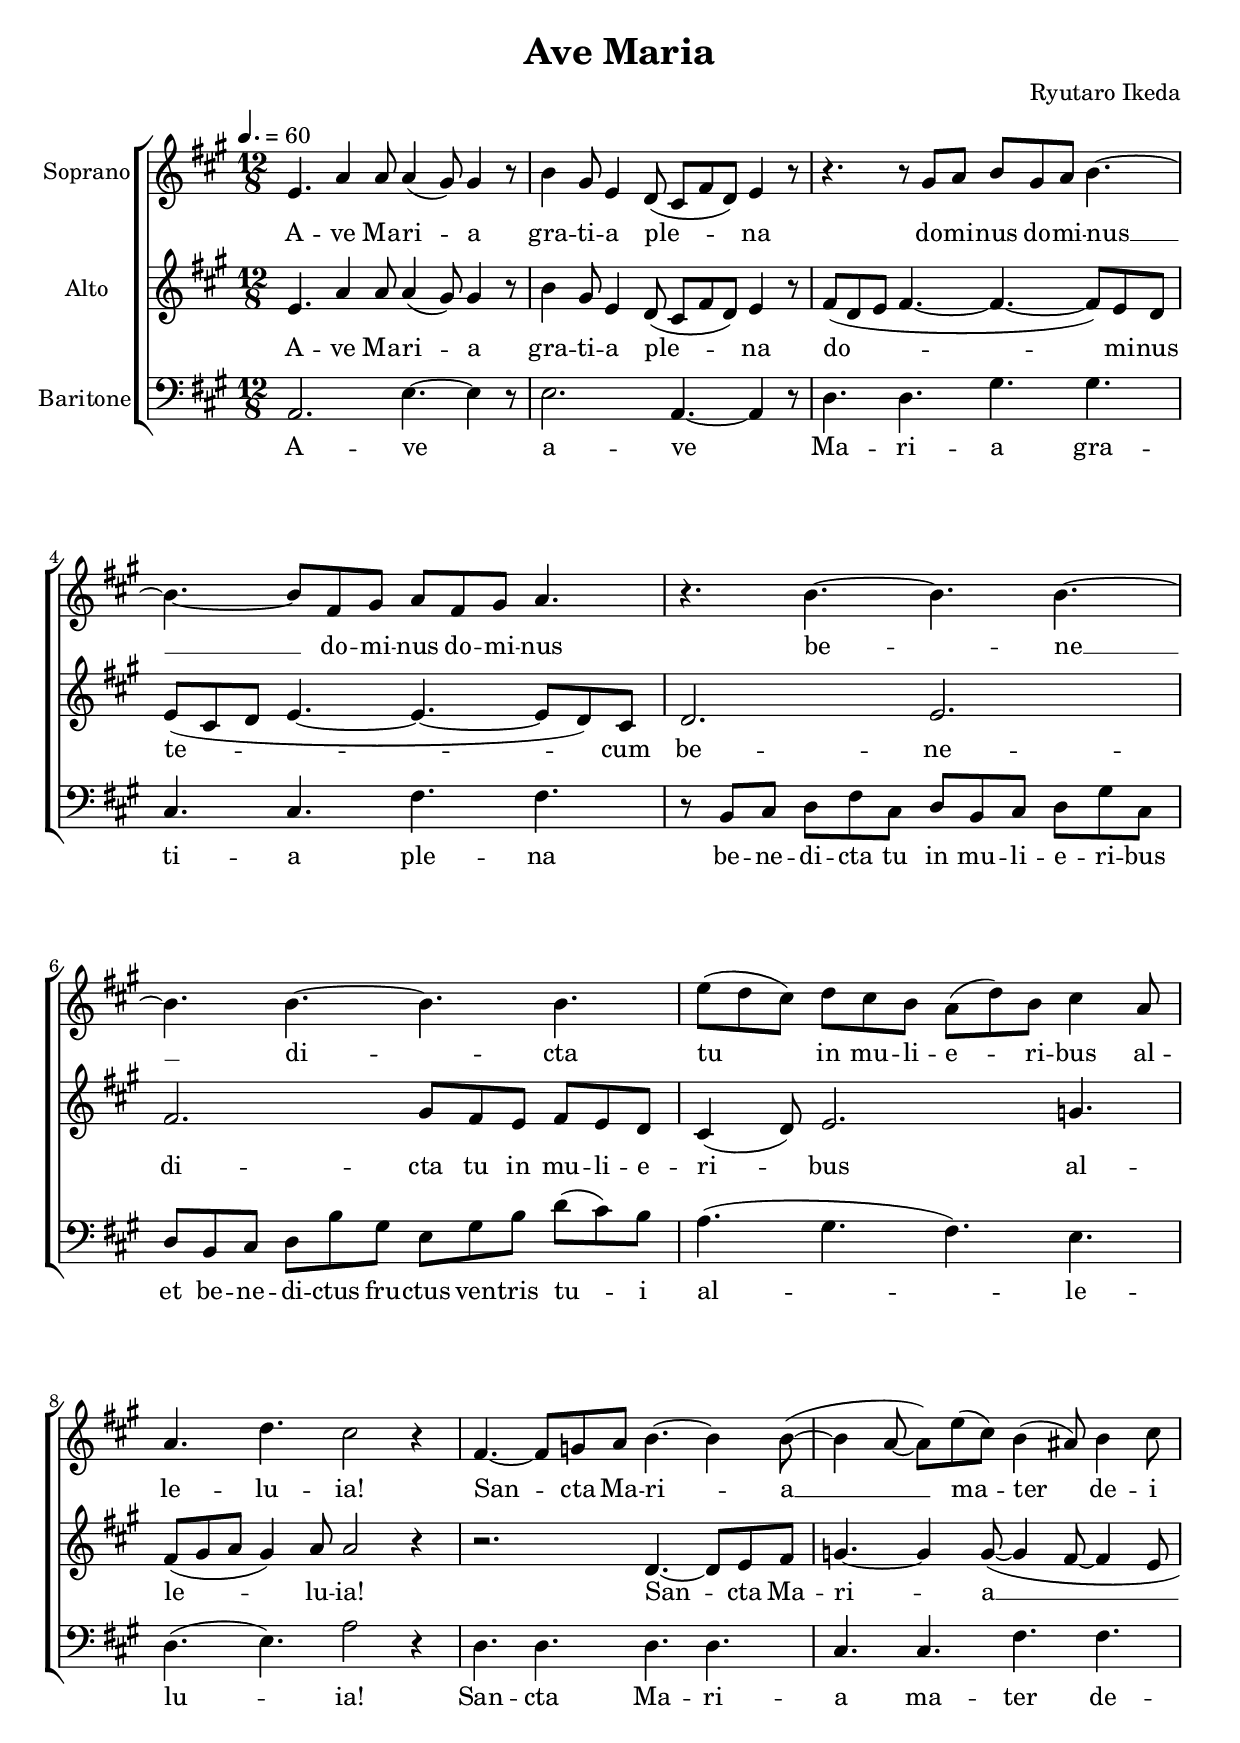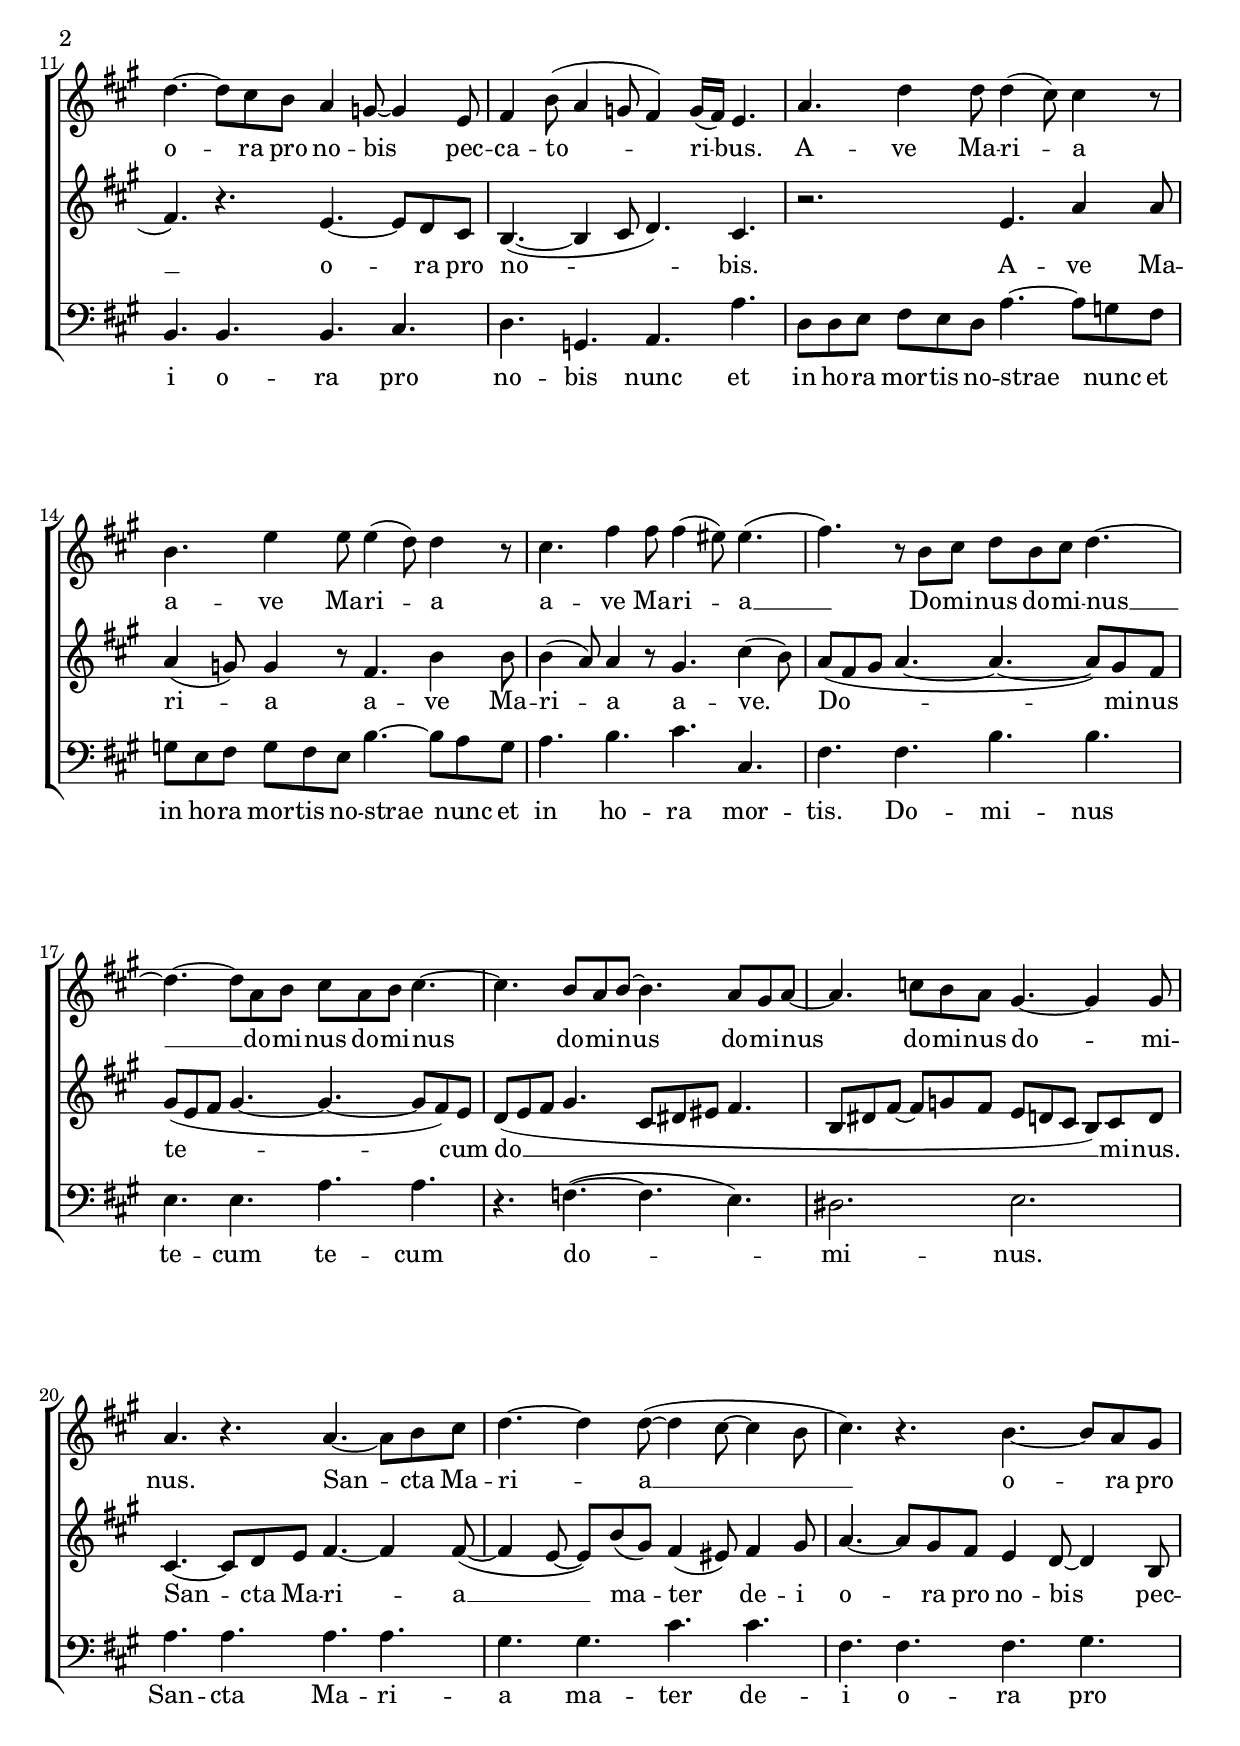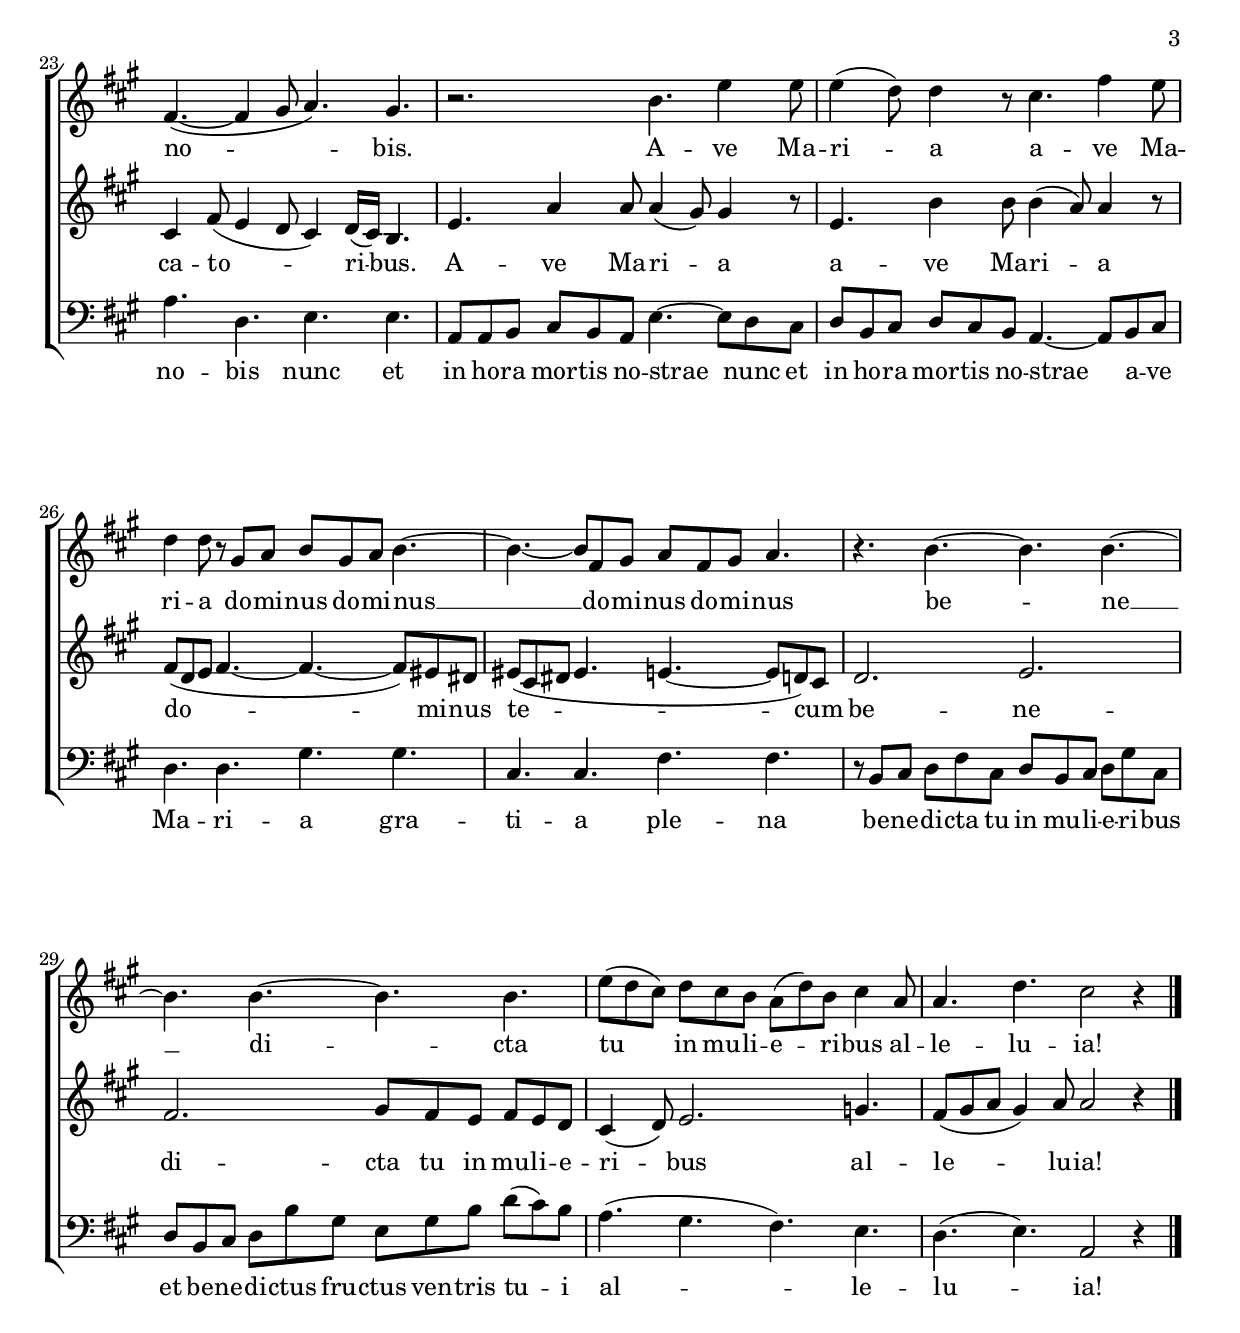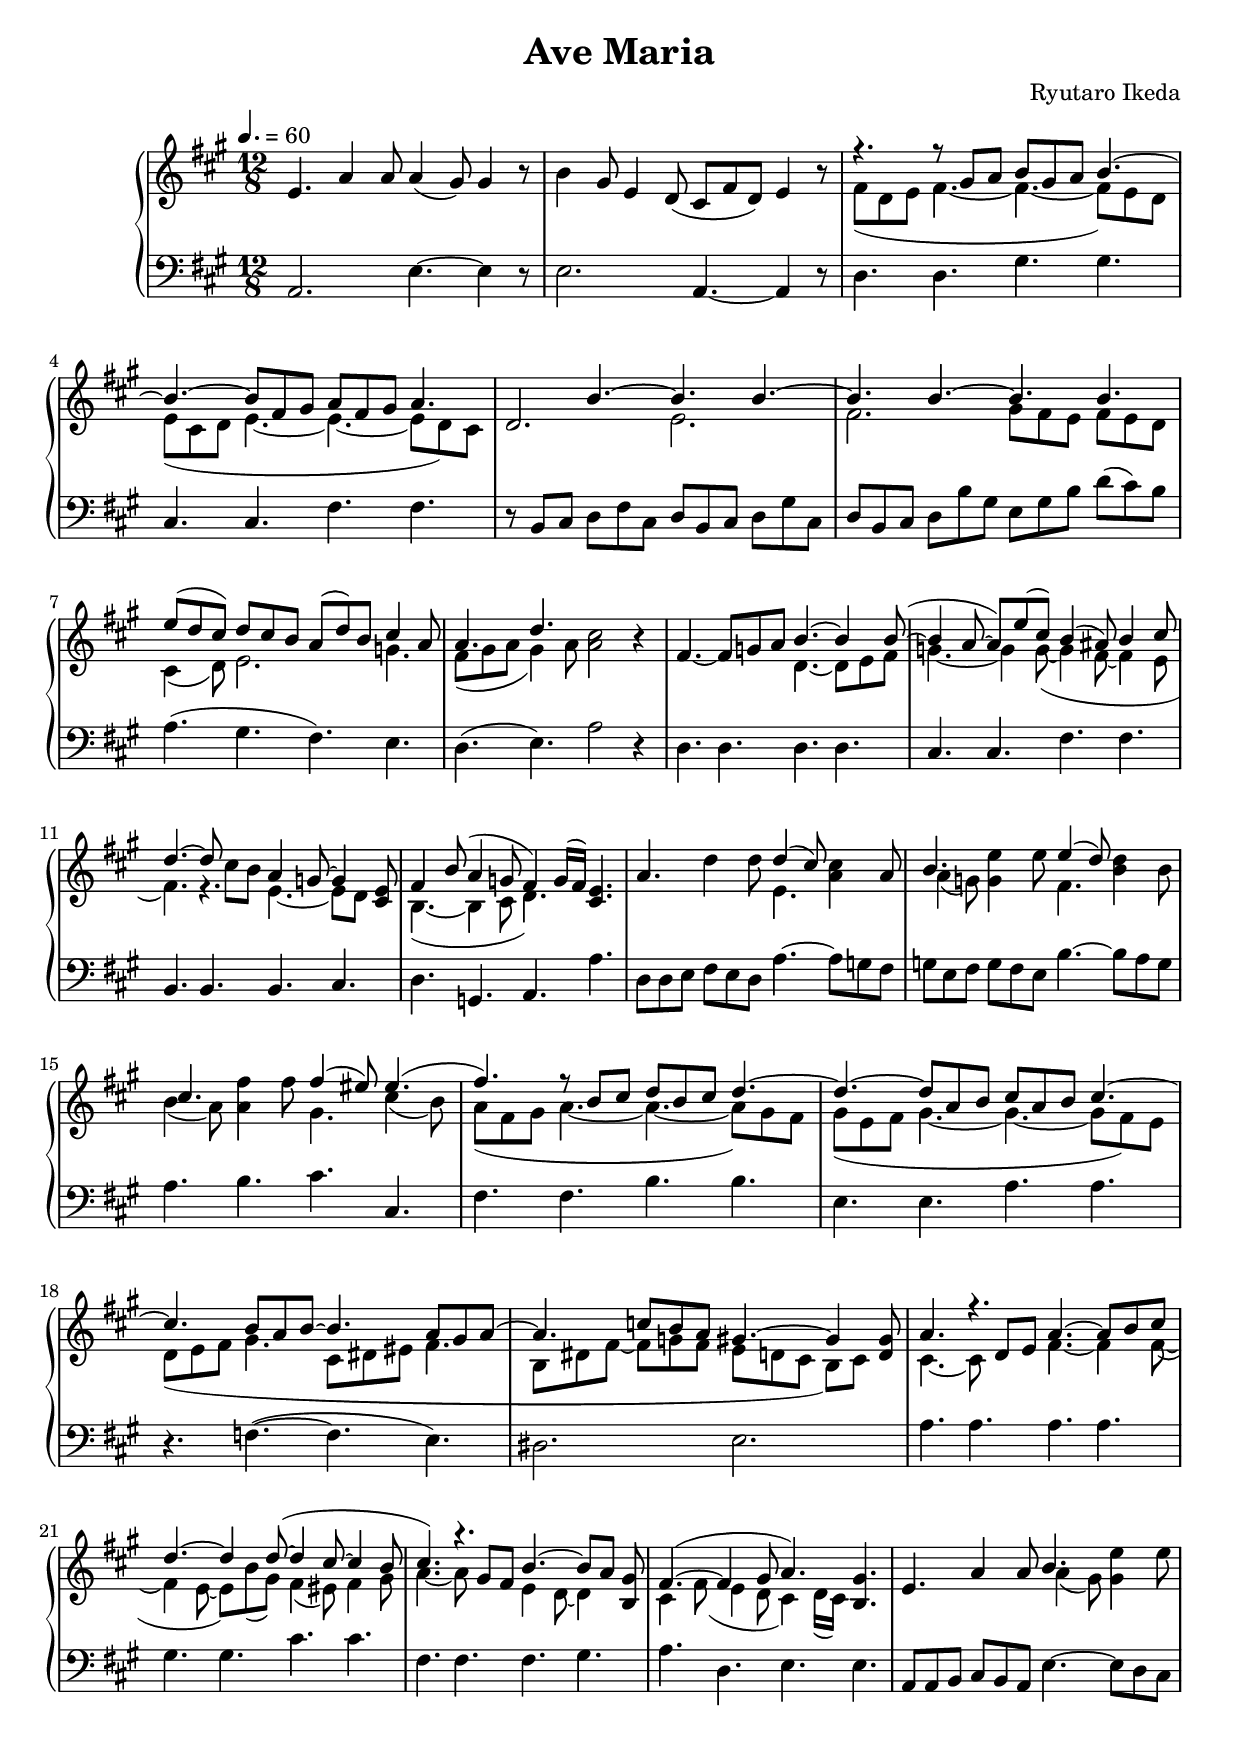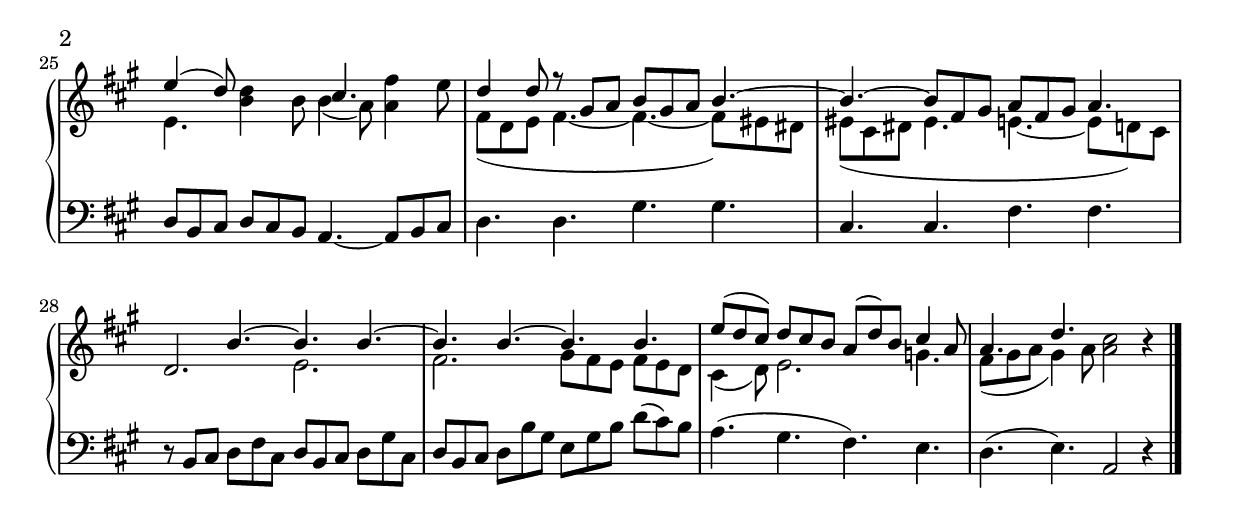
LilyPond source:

\version "2.18.2"

speed = 60

normal_tempo = {
	\time 12/8
	\tempo 4. = \speed
}

global = {
	\key a \major
	\normal_tempo
}

soprano_music = \relative c' {
	e4. a4 a8 a4( gis8) gis4 r8 |
	b4 gis8 e4 d8( cis8 fis8 d8) e4 r8 |

	r4. r8 gis8 a8 b8 gis8 a8 b4.~ |
	b4.~ b8 fis8 gis8 a8 fis8 gis8 a4. |

	r4. b4.~ b4. b4.~ |
	b4. b4.~ b4. b4. |
	e8( d8 cis8) d8 cis8 b8 a8( d8) b8 cis4 a8 |
	a4. d4. cis2 r4 |

	fis,4.~ fis8 g8 a8 b4.~ b4 b8~( |
	b4 a8~ a8) e'8( cis8) b4( ais8) b4 cis8 |
	d4.~ d8 cis8 b8 a4 g8~ g4 e8 |
	fis4 b8( a4 g8 fis4)  g16( fis16) e4. |

	a4. d4 d8 d4( cis8) cis4 r8 |
	b4. e4 e8 e4( d8) d4 r8 |
	cis4. fis4 fis8 fis4( eis8) eis4.( |

	fis4.) r8 b,8 cis8 d8 b8 cis8 d4.~ |
	d4.~ d8 a8 b8 cis8 a8 b8 cis4.~ |

	cis4. b8 a8 b8~ b4. a8 gis8 a8~ |
	a4. c8 b8 a8 gis4.~ gis4 gis8 |

	a4. r4. a4.~ a8 b8 cis8 |
	d4.~ d4 d8(~ d4 cis8~ cis4 b8 |
	cis4.) r4. b4.~ b8 a8 gis8 |
	fis4.~( fis4 gis8 a4.) gis4. |

	r2. b4. e4 e8 |
	e4( d8) d4 r8 cis4. fis4 e8 |

	d4 d8 r8 gis,8 a8 b8 gis8 a8 b4.~ |
	b4.~ b8 fis8 gis8 a8 fis8 gis8 a4. |

	r4. b4.~ b4. b4.~ |
	b4. b4.~ b4. b4. |
	e8( d8 cis8) d8 cis8 b8 a8( d8) b8 cis4 a8 |
	a4. d4. cis2 r4 \bar "|."

}

soprano_words = \lyricmode {
	A -- ve Ma -- ri -- a
	gra -- ti -- a ple -- na
	do -- mi -- nus do -- mi -- nus __
	do -- mi -- nus do -- mi -- nus
	be -- ne __ di -- cta
	tu in mu -- li -- e -- ri -- bus
	al -- le -- lu -- ia!

	San -- cta Ma -- ri -- a __ ma -- ter de -- i
	o -- ra pro no -- bis pec -- ca -- to -- ri -- bus.

	A -- ve Ma -- ri -- a
	a -- ve Ma -- ri -- a
	a -- ve Ma -- ri -- a __

	Do -- mi -- nus do -- mi -- nus __
	do -- mi -- nus do -- mi -- nus
	do -- mi -- nus do -- mi -- nus
	do -- mi -- nus
	do -- mi -- nus.

	San -- cta Ma -- ri -- a __
	o -- ra pro no -- bis.

	A -- ve Ma -- ri -- a
	a -- ve Ma -- ri -- a

	do -- mi -- nus do -- mi -- nus __
	do -- mi -- nus do -- mi -- nus
	be -- ne __ di -- cta
	tu in mu -- li -- e -- ri -- bus
	al -- le -- lu -- ia!
}

alto_music = \relative c' {

	e4. a4 a8 a4( gis8) gis4 r8 |
	b4 gis8 e4 d8( cis8 fis8 d8) e4 r8 |

	fis8( d8 e8 fis4.~ fis4.~ fis8) e8 d8 |
	e8( cis8 d8 e4.~ e4.~ e8 d8) cis8 |

	d2. e2. |
	fis2. gis8 fis8 e8 fis8 e8 d8 |
	cis4( d8) e2. g4. |
	fis8( gis8 a8 gis4) a8 a2 r4 |

	r2. d,4.~ d8 e8 fis8 |
	g4.~ g4 g8~( g4 fis8~ fis4 e8 |
	fis4.) r4. e4.~ e8 d8 cis8 |
	b4.~( b4 cis8 d4.) cis4. |

	r2. e4. a4 a8 |
	a4( g8) g4 r8 fis4. b4 b8 |
	b4( a8) a4 r8 gis4. cis4( b8) |

	a8( fis8 gis8 a4.~ a4.~ a8) gis8 fis8 |
	gis8( e8 fis8 gis4.~ gis4.~ gis8 fis8) e8 |

	d8( e8 fis8 gis4. cis,8 dis8 eis8 fis4. |
	b,8 dis8 fis8~ fis8 g8 fis8 e8 d8 cis8 b8) cis8 d8 |

	cis4.~ cis8 d8 e8 fis4.~ fis4 fis8~( |
	fis4 e8~ e8) b'8( gis8) fis4( eis8) fis4 gis8 |
	a4.~ a8 gis8 fis8 e4 d8~ d4 b8 |
	cis4 fis8( e4 d8 cis4) d16( cis16) b4. |

	e4. a4 a8 a4( gis8) gis4 r8 |
	e4. b'4 b8 b4( a8) a4 r8 |

	fis8( d8 e8 fis4.~ fis4.~ fis8) eis8 dis8 |
	eis8( cis8 dis8 eis4. e4.~ e8 d8) cis8 |

	d2. e2. |
	fis2. gis8 fis8 e8 fis8 e8 d8 |
	cis4( d8) e2. g4. |
	fis8( gis8 a8 gis4) a8 a2 r4 \bar "|."

}

alto_words = \lyricmode {
	A -- ve Ma -- ri -- a
	gra -- ti -- a ple -- na
	do -- mi -- nus
	te -- cum
	be -- ne -- di -- cta
	tu in mu -- li -- e -- ri -- bus
	al -- le -- lu -- ia!

	San -- cta Ma -- ri -- a __
	o -- ra pro no -- bis.

	A -- ve Ma -- ri -- a
	a -- ve Ma -- ri -- a
	a -- ve.

	Do -- mi -- nus
	te -- cum
	do __ mi -- nus.

	San -- cta Ma -- ri -- a __ ma -- ter de -- i
	o -- ra pro no -- bis pec -- ca -- to -- ri -- bus.

	A -- ve Ma -- ri -- a
	a -- ve Ma -- ri -- a

	do -- mi -- nus
	te -- cum
	be -- ne -- di -- cta
	tu in mu -- li -- e -- ri -- bus
	al -- le -- lu -- ia!

}

baritone_music = \relative c {

	a2. e'4.~ e4 r8 |
	e2. a,4.~ a4 r8 |

	d4. d4. gis4. gis4. |
	cis,4. cis4. fis4. fis4. |

	r8 b,8 cis8 d8 fis8 cis8 d8 b8 cis8 d8 gis8 cis,8 |
	d8 b8 cis8 d8 b'8 gis8 e8 gis8 b8 d8( cis8) b8 |
	a4.( gis4. fis4.) e4. |
	d4.( e4.) a2 r4 |

	d,4. d4. d4. d4. |
	cis4. cis4. fis4. fis4. |
	b,4. b4. b4. cis4. |
	d4. g,4. a4. a'4. |

	d,8 d8 e8 fis8 e8 d8 a'4.~ a8 g8 fis8 |
	g8 e8 fis8 g8 fis8 e8 b'4.~ b8 a8 g8 |
	a4. b4. cis4. cis,4. |

	fis4. fis4. b4. b4. |
	e,4. e4. a4. a4. |
	r4. f4.~( f4. e4.) |
	dis2. e2. |

	a4. a4. a4. a4. |
	gis4. gis4. cis4. cis4. |
	fis,4. fis4. fis4. gis4. |
	a4. d,4. e4. e4. |

	a,8 a8 b8 cis8 b8 a8 e'4.~ e8 d8 cis8 |
	d8 b8 cis8 d8 cis8 b8 a4.~ a8 b8 cis8 |
	d4. d4. gis4. gis4. |
	cis,4. cis4. fis4. fis4. |

	r8 b,8 cis8 d8 fis8 cis8 d8 b8 cis8 d8 gis8 cis,8 |
	d8 b8 cis8 d8 b'8 gis8 e8 gis8 b8 d8( cis8) b8 |
	a4.( gis4. fis4.) e4. |
	d4.( e4.) a,2 r4 \bar "|."

}

baritone_words = \lyricmode {
	A -- ve a -- ve
	Ma -- ri -- a gra -- ti -- a ple -- na
	be -- ne -- di -- cta tu in mu -- li -- e -- ri -- bus
	et be -- ne -- di -- ctus fru -- ctus ven -- tris tu -- i
	al -- le -- lu -- ia!

	San -- cta Ma -- ri -- a
	ma -- ter de -- i
	o -- ra pro no -- bis nunc et
	in ho -- ra mor -- tis no -- strae nunc et
	in ho -- ra mor -- tis no -- strae nunc et
	in ho -- ra mor -- tis.

	Do -- mi -- nus te -- cum te -- cum
	do -- mi -- nus.

	San -- cta Ma -- ri -- a ma -- ter de -- i
	o -- ra pro no -- bis nunc et

	in ho -- ra mor -- tis no -- strae nunc et
	in ho -- ra mor -- tis no -- strae a -- ve

	Ma -- ri -- a gra -- ti -- a ple -- na
	be -- ne -- di -- cta tu in mu -- li -- e -- ri -- bus
	et be -- ne -- di -- ctus fru -- ctus ven -- tris tu -- i
	al -- le -- lu -- ia!

}

%{
\header {
	title = "Ave Maria"
	composer = "Ryutaro Ikeda"
}
%}

\book {
	\header {
		title = "Ave Maria"
		composer = "Ryutaro Ikeda"
	}
	\score {
		<<
			\new ChoirStaff <<
				\new Staff \with {
					midiInstrument = #"choir aahs"
					instrumentName = #"Soprano"
				} <<
					\new Voice = "sopranos" {
						<< \global \soprano_music >>
					}
				>>
				\new Lyrics = "sopranos"

				\new Staff \with {
					midiInstrument = #"choir aahs"
					instrumentName = #"Alto"
				} <<
					\new Voice = "altos" {
						<< \global \alto_music >>
					}
				>>

				\new Lyrics = "altos"

				\new Staff \with {
					midiInstrument = #"choir aahs"
					instrumentName = #"Baritone"
				} <<
					\new Voice = "baritones" {
						<< \global \clef "bass" \baritone_music >>
					}
				>>
				\new Lyrics = "baritones"

				\context Lyrics = "sopranos" \lyricsto "sopranos" \soprano_words
				\context Lyrics = "altos" \lyricsto "altos" \alto_words
				\context Lyrics = "baritones" \lyricsto "baritones" \baritone_words
			>>

		>>
		\midi {}
		\layout {}
	}
}

\book {
	\bookOutputSuffix "piano"
	\header {
		title = "Ave Maria"
		composer = "Ryutaro Ikeda"
	}
	\score {
		<<
		\new PianoStaff <<
		\new Staff <<
		\set Staff.printPartCombineTexts = ##f
		\partcombine
		<< \global \soprano_music >>
		<< \global \alto_music >>
		>>
		\new Staff <<
		\clef bass
		\set Staff.printPartCombineTexts = ##f
		<< \global \baritone_music >>
		>>
		>>
		>>
	}
}
